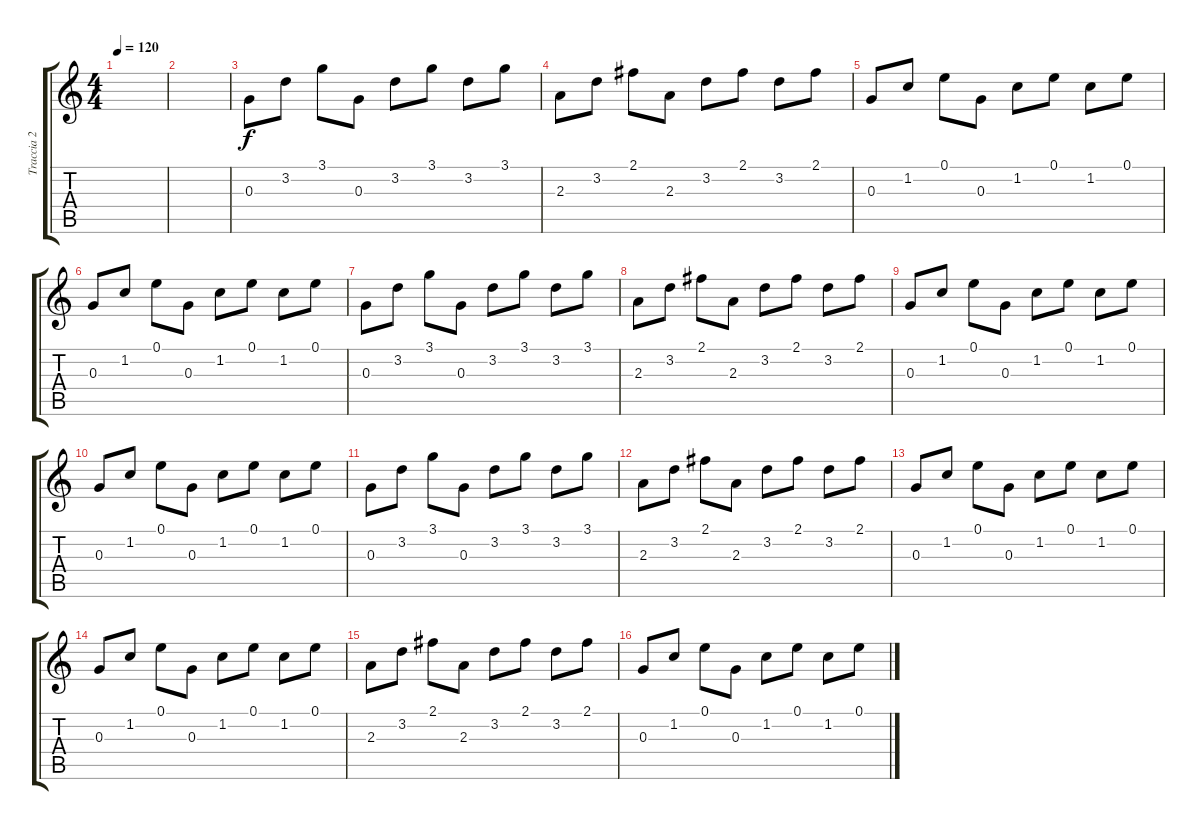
\track ("Traccia 2" "Traccia 2") {instrument acousticguitarsteel}
\staff {score tabs}
\tuning (E4 B3 G3 D3 A2 E2) {hide}
\ts (4 4)
\tempo 120
\clef g2
\ks c
|
|
0.3.8 3.2.8 3.1.8 0.3.8 3.2.8 3.1.8 3.2.8 3.1.8 |
2.3.8 3.2.8 2.1.8 2.3.8 3.2.8 2.1.8 3.2.8 2.1.8 |
0.3.8 1.2.8 0.1.8 0.3.8 1.2.8 0.1.8 1.2.8 0.1.8 |
0.3.8 1.2.8 0.1.8 0.3.8 1.2.8 0.1.8 1.2.8 0.1.8 |
0.3.8 3.2.8 3.1.8 0.3.8 3.2.8 3.1.8 3.2.8 3.1.8 |
2.3.8 3.2.8 2.1.8 2.3.8 3.2.8 2.1.8 3.2.8 2.1.8 |
0.3.8 1.2.8 0.1.8 0.3.8 1.2.8 0.1.8 1.2.8 0.1.8 |
0.3.8 1.2.8 0.1.8 0.3.8 1.2.8 0.1.8 1.2.8 0.1.8 |
0.3.8 3.2.8 3.1.8 0.3.8 3.2.8 3.1.8 3.2.8 3.1.8 |
2.3.8 3.2.8 2.1.8 2.3.8 3.2.8 2.1.8 3.2.8 2.1.8 |
0.3.8 1.2.8 0.1.8 0.3.8 1.2.8 0.1.8 1.2.8 0.1.8 |
0.3.8 1.2.8 0.1.8 0.3.8 1.2.8 0.1.8 1.2.8 0.1.8 |
2.3.8 3.2.8 2.1.8 2.3.8 3.2.8 2.1.8 3.2.8 2.1.8 |
0.3.8 1.2.8 0.1.8 0.3.8 1.2.8 0.1.8 1.2.8 0.1.8
